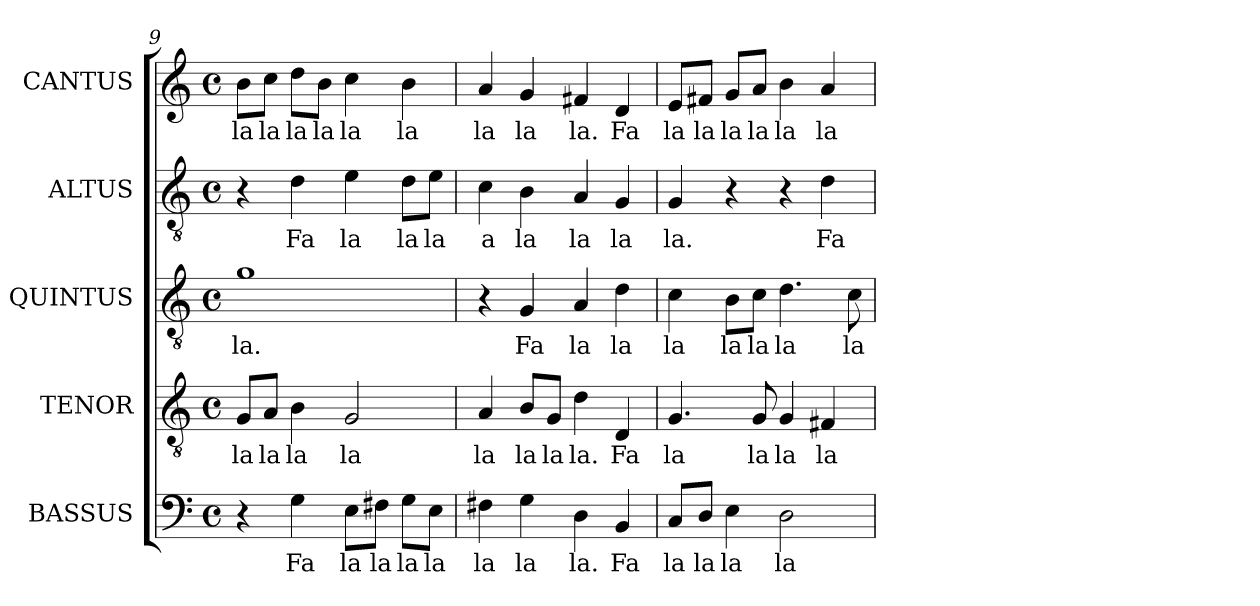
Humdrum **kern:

**kern	**text	**kern	**text	**kern	**text	**kern	**text	**kern	**text
*part5	*part5	*part4	*part4	*part3	*part3	*part2	*part2	*part1	*part1
*staff5	*staff5	*staff4	*staff4	*staff3	*staff3	*staff2	*staff2	*staff1	*staff1
*I"BASSUS	*	*I"TENOR	*	*I"QUINTUS	*	*I"ALTUS	*	*I"CANTUS	*
*I'B	*	*I'T	*	*	*	*I'A.	*	*I'S	*
*clefF4	*	*clefGv2	*	*clefGv2	*	*clefGv2	*	*clefG2	*
*	*	*ITrd7c12	*	*ITrd7c12	*	*ITrd7c12	*	*	*
*k[]	*	*k[]	*	*k[]	*	*k[]	*	*k[]	*
*C:	*	*C:	*	*C:	*	*C:	*	*C:	*
*M4/4	*	*M4/4	*	*M4/4	*	*M4/4	*	*M4/4	*
*met(c)	*	*met(c)	*	*met(c)	*	*met(c)	*	*met(c)	*
=9	=9	=9	=9	=9	=9	=9	=9	=9	=9
!	!	!	!LO:LY:b:color=#000000	!	!	!	!	!	!
!	!	!	!	!	!LO:LY:b:color=#000000	!	!	!	!
!	!	!	!	!	!	!	!	!	!LO:LY:b:color=#000000
4r	.	8GGi/L	la	1Gi	la.	4r	.	8bi\L	la
!	!	!	!LO:LY:b:color=#000000	!	!	!	!	!	!
!	!	!	!	!	!	!	!	!	!LO:LY:b:color=#000000
.	.	8AAi/J	la	.	.	.	.	8cci\J	la
!	!LO:LY:b:color=#000000	!	!	!	!	!	!	!	!
!	!	!	!LO:LY:b:color=#000000	!	!	!	!	!	!
!	!	!	!	!	!	!	!LO:LY:b:color=#000000	!	!
!	!	!	!	!	!	!	!	!	!LO:LY:b:color=#000000
4Gi\	Fa	4BBi\	la	.	.	4Di\	Fa	8ddi\L	la
!	!	!	!	!	!	!	!	!	!LO:LY:b:color=#000000
.	.	.	.	.	.	.	.	8bi\J	la
!	!LO:LY:b:color=#000000	!	!	!	!	!	!	!	!
!	!	!	!LO:LY:b:color=#000000	!	!	!	!	!	!
!	!	!	!	!	!	!	!LO:LY:b:color=#000000	!	!
!	!	!	!	!	!	!	!	!	!LO:LY:b:color=#000000
8Ei\L	la	2GGi/	la	.	.	4Ei\	la	4cci\	la
!	!LO:LY:b:color=#000000	!	!	!	!	!	!	!	!
8F#Xi\J	la	.	.	.	.	.	.	.	.
!	!LO:LY:b:color=#000000	!	!	!	!	!	!	!	!
!	!	!	!	!	!	!	!LO:LY:b:color=#000000	!	!
!	!	!	!	!	!	!	!	!	!LO:LY:b:color=#000000
8Gi\L	la	.	.	.	.	8Di\L	la	4bi\	la
!	!LO:LY:b:color=#000000	!	!	!	!	!	!	!	!
!	!	!	!	!	!	!	!LO:LY:b:color=#000000	!	!
8Ei\J	la	.	.	.	.	8Ei\J	la	.	.
!!LO:PB:g=z
=10	=10	=10	=10	=10	=10	=10	=10	=10	=10
!	!LO:LY:b:color=#000000	!	!	!	!	!	!	!	!
!	!	!	!LO:LY:b:color=#000000	!	!	!	!	!	!
!	!	!	!	!	!	!	!LO:LY:b:color=#000000	!	!
!	!	!	!	!	!	!	!	!	!LO:LY:b:color=#000000
4F#Xi\	la	4AAi/	la	4r	.	4Ci\	a	4ai/	la
!	!LO:LY:b:color=#000000	!	!	!	!	!	!	!	!
!	!	!	!LO:LY:b:color=#000000	!	!	!	!	!	!
!	!	!	!	!	!LO:LY:b:color=#000000	!	!	!	!
!	!	!	!	!	!	!	!LO:LY:b:color=#000000	!	!
!	!	!	!	!	!	!	!	!	!LO:LY:b:color=#000000
4Gi\	la	8BBi/L	la	4GGi/	Fa	4BBi\	la	4gi/	la
!	!	!	!LO:LY:b:color=#000000	!	!	!	!	!	!
.	.	8GGi/J	la	.	.	.	.	.	.
!	!LO:LY:b:color=#000000	!	!	!	!	!	!	!	!
!	!	!	!LO:LY:b:color=#000000	!	!	!	!	!	!
!	!	!	!	!	!LO:LY:b:color=#000000	!	!	!	!
!	!	!	!	!	!	!	!LO:LY:b:color=#000000	!	!
!	!	!	!	!	!	!	!	!	!LO:LY:b:color=#000000
4Di\	la.	4Di\	la.	4AAi/	la	4AAi/	la	4f#Xi/	la.
!	!LO:LY:b:color=#000000	!	!	!	!	!	!	!	!
!	!	!	!LO:LY:b:color=#000000	!	!	!	!	!	!
!	!	!	!	!	!LO:LY:b:color=#000000	!	!	!	!
!	!	!	!	!	!	!	!LO:LY:b:color=#000000	!	!
!	!	!	!	!	!	!	!	!	!LO:LY:b:color=#000000
4BBi/	Fa	4DDi/	Fa	4Di\	la	4GGi/	la	4di/	Fa
=11	=11	=11	=11	=11	=11	=11	=11	=11	=11
!	!LO:LY:b:color=#000000	!	!	!	!	!	!	!	!
!	!	!	!LO:LY:b:color=#000000	!	!	!	!	!	!
!	!	!	!	!	!LO:LY:b:color=#000000	!	!	!	!
!	!	!	!	!	!	!	!LO:LY:b:color=#000000	!	!
!	!	!	!	!	!	!	!	!	!LO:LY:b:color=#000000
8Ci/L	la	4.GGi/	la	4Ci\	la	4GGi/	la.	8ei/L	la
!	!LO:LY:b:color=#000000	!	!	!	!	!	!	!	!
!	!	!	!	!	!	!	!	!	!LO:LY:b:color=#000000
8Di/J	la	.	.	.	.	.	.	8f#Xi/J	la
!	!LO:LY:b:color=#000000	!	!	!	!	!	!	!	!
!	!	!	!	!	!LO:LY:b:color=#000000	!	!	!	!
!	!	!	!	!	!	!	!	!	!LO:LY:b:color=#000000
4Ei\	la	.	.	8BBi\L	la	4r	.	8gi/L	la
!	!	!	!LO:LY:b:color=#000000	!	!	!	!	!	!
!	!	!	!	!	!LO:LY:b:color=#000000	!	!	!	!
!	!	!	!	!	!	!	!	!	!LO:LY:b:color=#000000
.	.	8GGi/	la	8Ci\J	la	.	.	8ai/J	la
!	!LO:LY:b:color=#000000	!	!	!	!	!	!	!	!
!	!	!	!LO:LY:b:color=#000000	!	!	!	!	!	!
!	!	!	!	!	!LO:LY:b:color=#000000	!	!	!	!
!	!	!	!	!	!	!	!	!	!LO:LY:b:color=#000000
2Di\	la	4GGi/	la	4.Di\	la	4r	.	4bi\	la
!	!	!	!LO:LY:b:color=#000000	!	!	!	!	!	!
!	!	!	!	!	!	!	!LO:LY:b:color=#000000	!	!
!	!	!	!	!	!	!	!	!	!LO:LY:b:color=#000000
.	.	4FF#Xi/	la	.	.	4Di\	Fa	4ai/	la
!	!	!	!	!	!LO:LY:b:color=#000000	!	!	!	!
.	.	.	.	8Ci\	la	.	.	.	.
=	=	=	=	=	=	=	=	=	=
*-	*-	*-	*-	*-	*-	*-	*-	*-	*-
